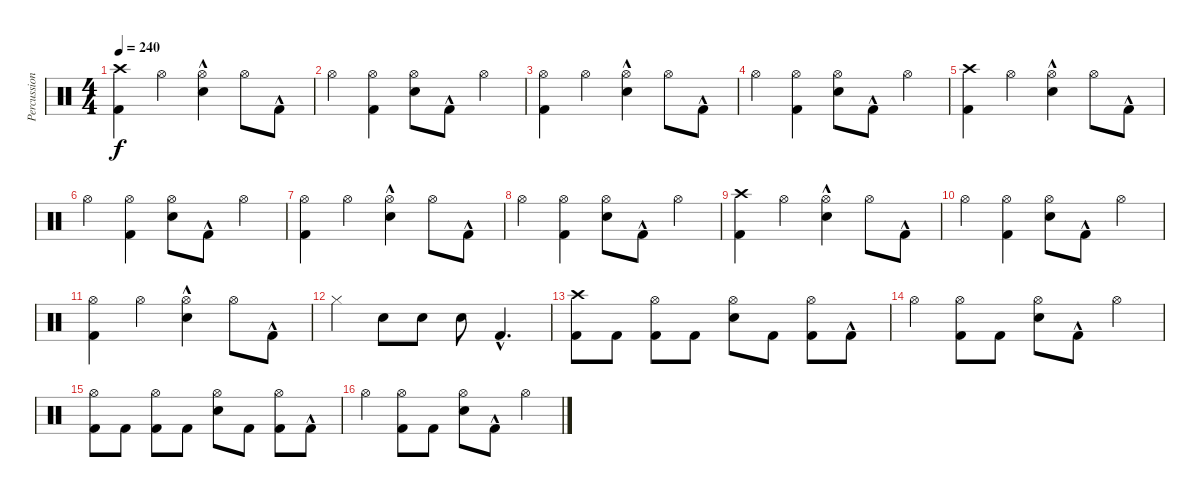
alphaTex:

\track ("Percussion" "Percussion") {instrument percussion}
\staff {score}
\articulation defaults
\ts (4 4)
\tempo 240
\clef neutral
\ks c
("Crash high (hit)" "Kick (hit) 2").4{dy f} "Hi-Hat (open)".4 ("Hi-Hat (open)" "Electric Snare (hit)"{hac}).4 "Hi-Hat (open)".8 "Kick (hit) 2"{hac}.8 |
"Hi-Hat (open)".4 ("Hi-Hat (open)" "Kick (hit) 2").4 ("Hi-Hat (open)" "Electric Snare (hit)").8 "Kick (hit) 2"{hac}.8 "Hi-Hat (open)".4 |
("Hi-Hat (open)" "Kick (hit) 2").4 "Hi-Hat (open)".4 ("Hi-Hat (open)" "Electric Snare (hit)"{hac}).4 "Hi-Hat (open)".8 "Kick (hit) 2"{hac}.8 |
"Hi-Hat (open)".4 ("Hi-Hat (open)" "Kick (hit) 2").4 ("Hi-Hat (open)" "Electric Snare (hit)").8 "Kick (hit) 2"{hac}.8 "Hi-Hat (open)".4 |
("Crash high (hit)" "Kick (hit) 2").4 "Hi-Hat (open)".4 ("Hi-Hat (open)" "Electric Snare (hit)"{hac}).4 "Hi-Hat (open)".8 "Kick (hit) 2"{hac}.8 |
"Hi-Hat (open)".4 ("Hi-Hat (open)" "Kick (hit) 2").4 ("Hi-Hat (open)" "Electric Snare (hit)").8 "Kick (hit) 2"{hac}.8 "Hi-Hat (open)".4 |
("Hi-Hat (open)" "Kick (hit) 2").4 "Hi-Hat (open)".4 ("Hi-Hat (open)" "Electric Snare (hit)"{hac}).4 "Hi-Hat (open)".8 "Kick (hit) 2"{hac}.8 |
"Hi-Hat (open)".4 ("Hi-Hat (open)" "Kick (hit) 2").4 ("Hi-Hat (open)" "Electric Snare (hit)").8 "Kick (hit) 2"{hac}.8 "Hi-Hat (open)".4 |
("Crash high (hit)" "Kick (hit) 2").4 "Hi-Hat (open)".4 ("Hi-Hat (open)" "Electric Snare (hit)"{hac}).4 "Hi-Hat (open)".8 "Kick (hit) 2"{hac}.8 |
"Hi-Hat (open)".4 ("Hi-Hat (open)" "Kick (hit) 2").4 ("Hi-Hat (open)" "Electric Snare (hit)").8 "Kick (hit) 2"{hac}.8 "Hi-Hat (open)".4 |
("Hi-Hat (open)" "Kick (hit) 2").4 "Hi-Hat (open)".4 ("Hi-Hat (open)" "Electric Snare (hit)"{hac}).4 "Hi-Hat (open)".8 "Kick (hit) 2"{hac}.8 |
"Hi-Hat (closed)".4 "Electric Snare (hit)".8 "Electric Snare (hit)".8 "Electric Snare (hit)".8 "Kick (hit) 2"{hac}.4{d} |
("Kick (hit) 2" "Crash high (hit)").8 "Kick (hit) 2".8 ("Hi-Hat (open)" "Kick (hit) 2").8 "Kick (hit) 2".8 ("Hi-Hat (open)" "Electric Snare (hit)").8 "Kick (hit) 2".8 ("Hi-Hat (open)" "Kick (hit) 2").8 "Kick (hit) 2"{hac}.8 |
"Hi-Hat (open)".4 ("Hi-Hat (open)" "Kick (hit) 2").8 "Kick (hit) 2".8 ("Hi-Hat (open)" "Electric Snare (hit)").8 "Kick (hit) 2"{hac}.8 "Hi-Hat (open)".4 |
("Hi-Hat (open)" "Kick (hit) 2").8 "Kick (hit) 2".8 ("Hi-Hat (open)" "Kick (hit) 2").8 "Kick (hit) 2".8 ("Hi-Hat (open)" "Electric Snare (hit)").8 "Kick (hit) 2".8 ("Hi-Hat (open)" "Kick (hit) 2").8 "Kick (hit) 2"{hac}.8 |
"Hi-Hat (open)".4 ("Hi-Hat (open)" "Kick (hit) 2").8 "Kick (hit) 2".8 ("Hi-Hat (open)" "Electric Snare (hit)").8 "Kick (hit) 2"{hac}.8 "Hi-Hat (open)".4
